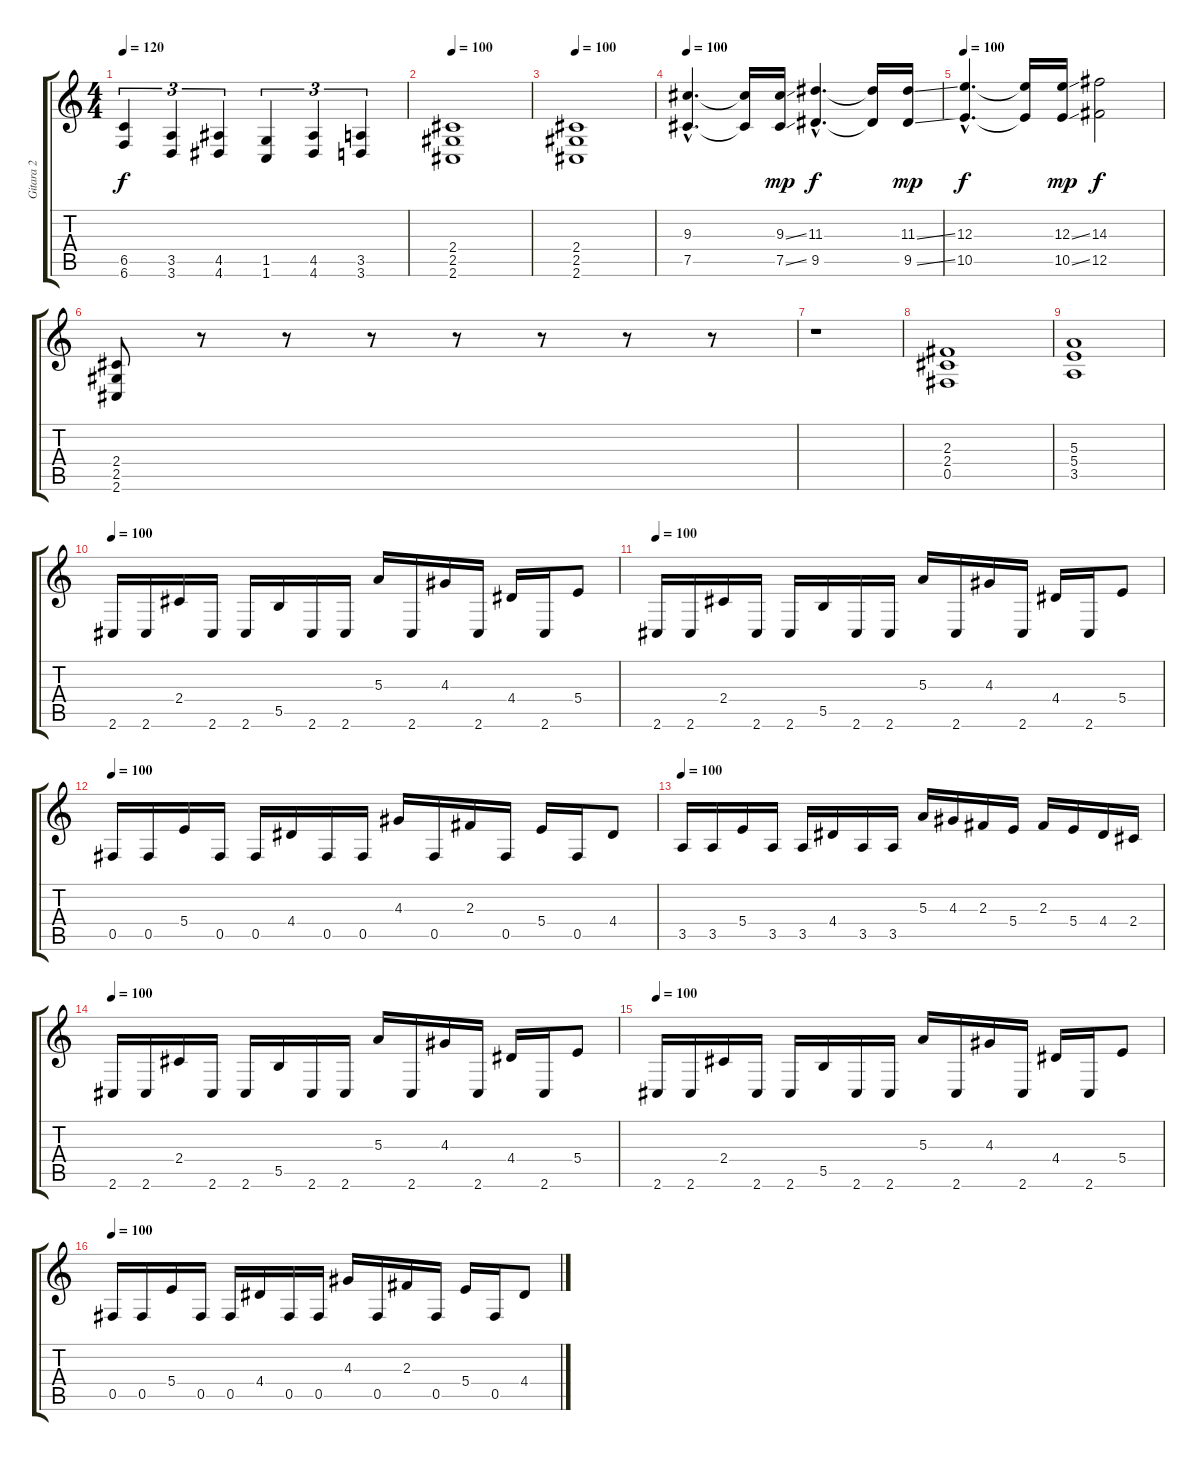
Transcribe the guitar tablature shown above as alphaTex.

\track ("Gitara 2" "Gitara 2") {instrument overdrivenguitar}
\staff {score tabs}
\tuning (Db4 Ab3 E3 B2 Gb2 B1) {hide}
\ts (4 4)
\tempo 120
\clef g2
\ks c
(6.5 6.6).4{tu (3 2) dy f} (3.5 3.6).4{tu (3 2)} (4.5 4.6).4{tu (3 2)} (1.5 1.6).4{tu (3 2)} (4.5 4.6).4{tu (3 2)} (3.5 3.6).4{tu (3 2)} |
\tempo 100
(2.4 2.5 2.6).1 |
\tempo 100
(2.4 2.5 2.6).1 |
\tempo 100
(9.3{hac} 7.5{hac}).4{d} (9.3{t} 7.5{t}).16 (9.3{ss} 7.5{ss}).16{dy mp} (11.3{hac} 9.5{hac}).4{d dy f} (11.3{t} 9.5{t}).16 (11.3{ss} 9.5{ss}).16{dy mp} |
\tempo 100
(12.3{hac} 10.5{hac}).4{d dy f} (12.3{t} 10.5{t}).16 (12.3{ss} 10.5{ss}).16{dy mp} (14.3 12.5).2{dy f} |
(2.4 2.5 2.6).8 r.8 r.8 r.8 r.8 r.8 r.8 r.8 |
r.1 |
(2.3 2.4 0.5).1 |
(5.3 5.4 3.5).1 |
\tempo 100
2.6.16 2.6.16 2.4.16 2.6.16 2.6.16 5.5.16 2.6.16 2.6.16 5.3.16 2.6.16 4.3.16 2.6.16 4.4.16 2.6.16 5.4.8 |
\tempo 100
2.6.16 2.6.16 2.4.16 2.6.16 2.6.16 5.5.16 2.6.16 2.6.16 5.3.16 2.6.16 4.3.16 2.6.16 4.4.16 2.6.16 5.4.8 |
\tempo 100
0.5.16 0.5.16 5.4.16 0.5.16 0.5.16 4.4.16 0.5.16 0.5.16 4.3.16 0.5.16 2.3.16 0.5.16 5.4.16 0.5.16 4.4.8 |
\tempo 100
3.5.16 3.5.16 5.4.16 3.5.16 3.5.16 4.4.16 3.5.16 3.5.16 5.3.16 4.3.16 2.3.16 5.4.16 2.3.16 5.4.16 4.4.16 2.4.16 |
\tempo 100
2.6.16 2.6.16 2.4.16 2.6.16 2.6.16 5.5.16 2.6.16 2.6.16 5.3.16 2.6.16 4.3.16 2.6.16 4.4.16 2.6.16 5.4.8 |
\tempo 100
2.6.16 2.6.16 2.4.16 2.6.16 2.6.16 5.5.16 2.6.16 2.6.16 5.3.16 2.6.16 4.3.16 2.6.16 4.4.16 2.6.16 5.4.8 |
\tempo 100
0.5.16 0.5.16 5.4.16 0.5.16 0.5.16 4.4.16 0.5.16 0.5.16 4.3.16 0.5.16 2.3.16 0.5.16 5.4.16 0.5.16 4.4.8
